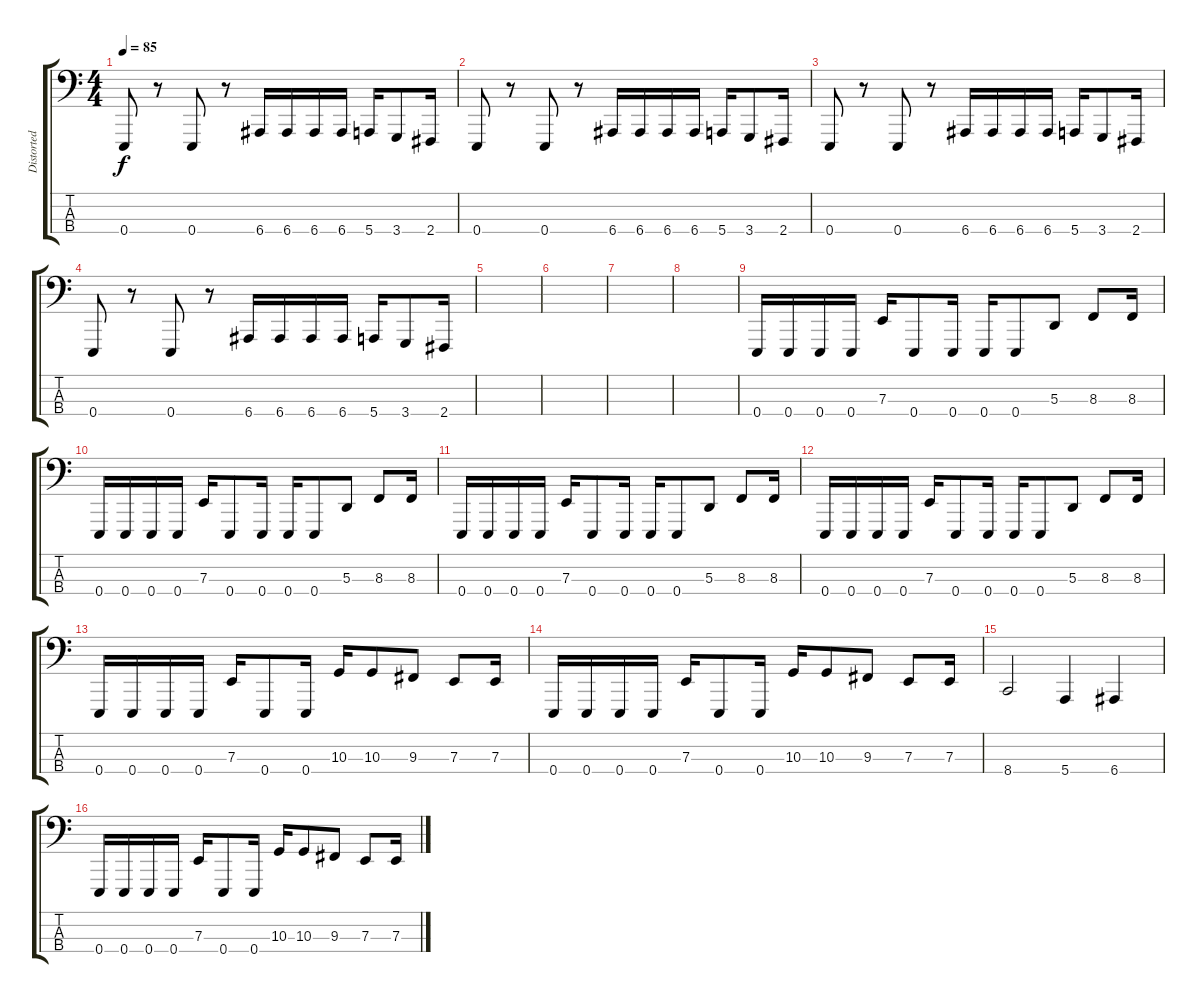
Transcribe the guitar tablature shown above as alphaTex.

\track ("Distorted Bass" "Distorted ") {instrument lead2sawtooth}
\staff {score tabs}
\tuning (G2 D2 A1 E1) {hide}
\ts (4 4)
\tempo 85
\clef f4
\ks c
0.4.8{dy f} r.8 0.4.8 r.8 6.4.16 6.4.16 6.4.16 6.4.16 5.4.16 3.4.8 2.4.16 |
0.4.8 r.8 0.4.8 r.8 6.4.16 6.4.16 6.4.16 6.4.16 5.4.16 3.4.8 2.4.16 |
0.4.8 r.8 0.4.8 r.8 6.4.16 6.4.16 6.4.16 6.4.16 5.4.16 3.4.8 2.4.16 |
0.4.8 r.8 0.4.8 r.8 6.4.16 6.4.16 6.4.16 6.4.16 5.4.16 3.4.8 2.4.16 |
|
|
|
|
0.4.16 0.4.16 0.4.16 0.4.16 7.3.16 0.4.8 0.4.16 0.4.16 0.4.8 5.3.8 8.3.8 8.3.16 |
0.4.16 0.4.16 0.4.16 0.4.16 7.3.16 0.4.8 0.4.16 0.4.16 0.4.8 5.3.8 8.3.8 8.3.16 |
0.4.16 0.4.16 0.4.16 0.4.16 7.3.16 0.4.8 0.4.16 0.4.16 0.4.8 5.3.8 8.3.8 8.3.16 |
0.4.16 0.4.16 0.4.16 0.4.16 7.3.16 0.4.8 0.4.16 0.4.16 0.4.8 5.3.8 8.3.8 8.3.16 |
0.4.16 0.4.16 0.4.16 0.4.16 7.3.16 0.4.8 0.4.16 10.3.16 10.3.8 9.3.8 7.3.8 7.3.16 |
0.4.16 0.4.16 0.4.16 0.4.16 7.3.16 0.4.8 0.4.16 10.3.16 10.3.8 9.3.8 7.3.8 7.3.16 |
8.4.2 5.4.4 6.4.4 |
0.4.16 0.4.16 0.4.16 0.4.16 7.3.16 0.4.8 0.4.16 10.3.16 10.3.8 9.3.8 7.3.8 7.3.16
